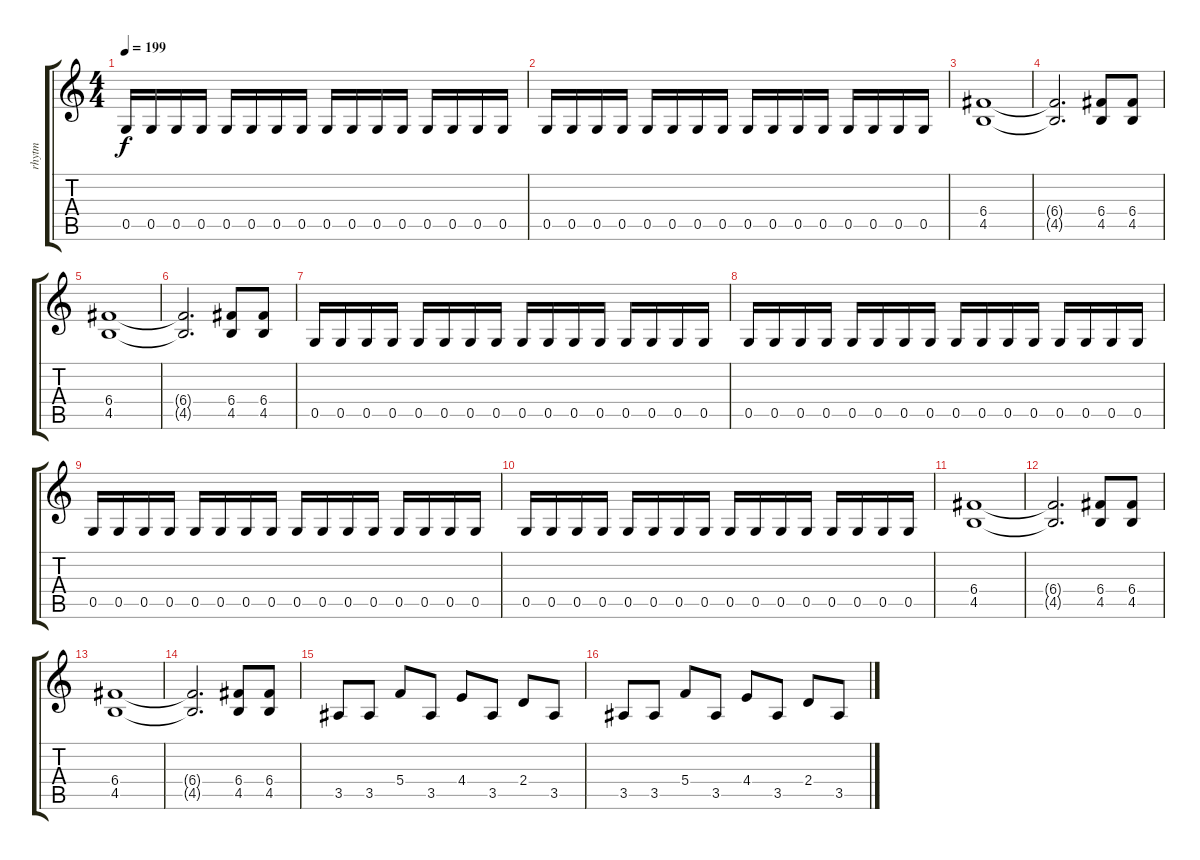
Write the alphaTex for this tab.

\track ("rhytm" "rhytm") {instrument distortionguitar}
\staff {score tabs}
\tuning (D4 A3 F3 C3 G2 D2) {hide}
\ts (4 4)
\tempo 199
\clef g2
\ks c
0.5.16{dy f} 0.5.16 0.5.16 0.5.16 0.5.16 0.5.16 0.5.16 0.5.16 0.5.16 0.5.16 0.5.16 0.5.16 0.5.16 0.5.16 0.5.16 0.5.16 |
0.5.16 0.5.16 0.5.16 0.5.16 0.5.16 0.5.16 0.5.16 0.5.16 0.5.16 0.5.16 0.5.16 0.5.16 0.5.16 0.5.16 0.5.16 0.5.16 |
(6.4 4.5).1 |
(6.4{t} 4.5{t}).2{d} (6.4 4.5).8 (6.4 4.5).8 |
(6.4 4.5).1 |
(6.4{t} 4.5{t}).2{d} (6.4 4.5).8 (6.4 4.5).8 |
0.5.16 0.5.16 0.5.16 0.5.16 0.5.16 0.5.16 0.5.16 0.5.16 0.5.16 0.5.16 0.5.16 0.5.16 0.5.16 0.5.16 0.5.16 0.5.16 |
0.5.16 0.5.16 0.5.16 0.5.16 0.5.16 0.5.16 0.5.16 0.5.16 0.5.16 0.5.16 0.5.16 0.5.16 0.5.16 0.5.16 0.5.16 0.5.16 |
0.5.16 0.5.16 0.5.16 0.5.16 0.5.16 0.5.16 0.5.16 0.5.16 0.5.16 0.5.16 0.5.16 0.5.16 0.5.16 0.5.16 0.5.16 0.5.16 |
0.5.16 0.5.16 0.5.16 0.5.16 0.5.16 0.5.16 0.5.16 0.5.16 0.5.16 0.5.16 0.5.16 0.5.16 0.5.16 0.5.16 0.5.16 0.5.16 |
(6.4 4.5).1 |
(6.4{t} 4.5{t}).2{d} (6.4 4.5).8 (6.4 4.5).8 |
(6.4 4.5).1 |
(6.4{t} 4.5{t}).2{d} (6.4 4.5).8 (6.4 4.5).8 |
3.5.8 3.5.8 5.4.8 3.5.8 4.4.8 3.5.8 2.4.8 3.5.8 |
3.5.8 3.5.8 5.4.8 3.5.8 4.4.8 3.5.8 2.4.8 3.5.8
